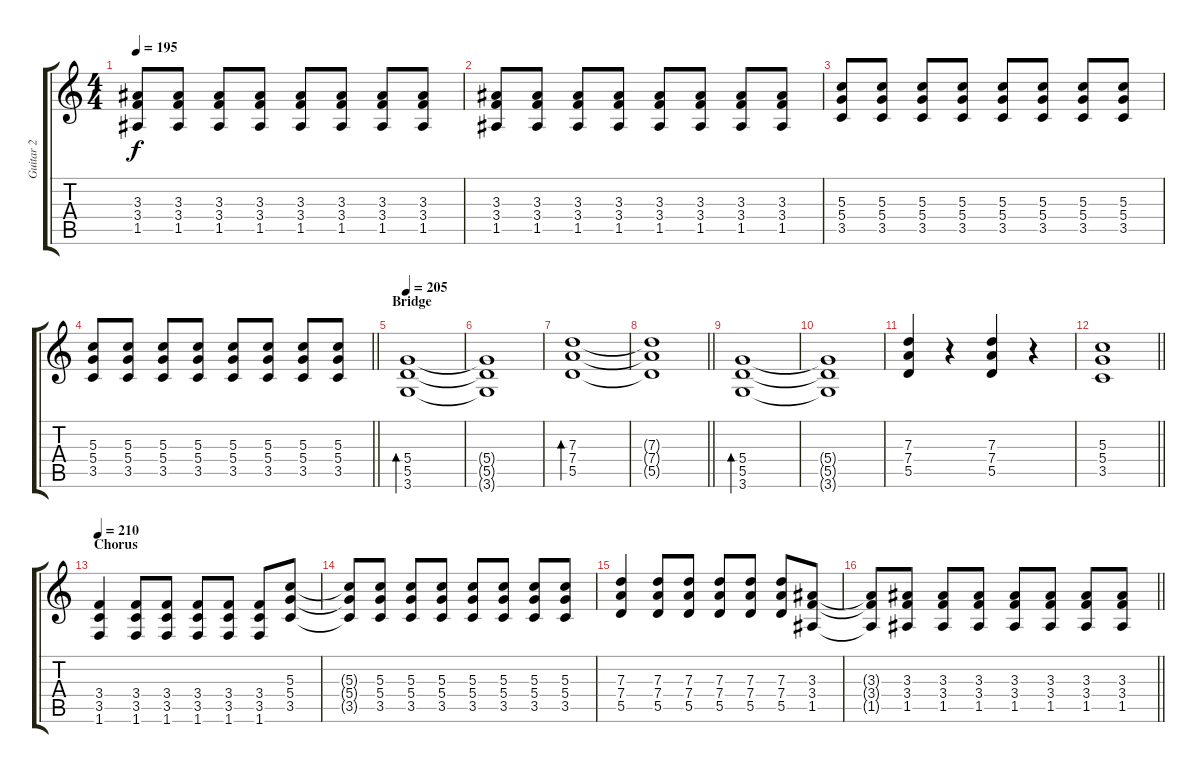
\track ("Guitar 2" "Guitar 2") {instrument distortionguitar}
\staff {score tabs}
\tuning (E4 B3 G3 D3 A2 E2) {hide}
\ts (4 4)
\tempo 195
\clef g2
\ks c
(3.3 3.4 1.5).8{dy f} (3.3 3.4 1.5).8 (3.3 3.4 1.5).8 (3.3 3.4 1.5).8 (3.3 3.4 1.5).8 (3.3 3.4 1.5).8 (3.3 3.4 1.5).8 (3.3 3.4 1.5).8 |
(3.3 3.4 1.5).8 (3.3 3.4 1.5).8 (3.3 3.4 1.5).8 (3.3 3.4 1.5).8 (3.3 3.4 1.5).8 (3.3 3.4 1.5).8 (3.3 3.4 1.5).8 (3.3 3.4 1.5).8 |
(5.3 5.4 3.5).8 (5.3 5.4 3.5).8 (5.3 5.4 3.5).8 (5.3 5.4 3.5).8 (5.3 5.4 3.5).8 (5.3 5.4 3.5).8 (5.3 5.4 3.5).8 (5.3 5.4 3.5).8 |
\barLineRight lightlight
(5.3 5.4 3.5).8 (5.3 5.4 3.5).8 (5.3 5.4 3.5).8 (5.3 5.4 3.5).8 (5.3 5.4 3.5).8 (5.3 5.4 3.5).8 (5.3 5.4 3.5).8 (5.3 5.4 3.5).8 |
\section ("" "Bridge")
\tempo 205
(5.4 5.5 3.6).1{bd 60} |
(5.4{t} 5.5{t} 3.6{t}).1 |
(7.3 7.4 5.5).1{bd 60} |
\barLineRight lightlight
(7.3{t} 7.4{t} 5.5{t}).1 |
(5.4 5.5 3.6).1{bd 60} |
(5.4{t} 5.5{t} 3.6{t}).1 |
(7.3 7.4 5.5).4 r.4 (7.3 7.4 5.5).4 r.4 |
\barLineRight lightlight
(5.3 5.4 3.5).1 |
\section ("" "Chorus")
\tempo 210
(3.4 3.5 1.6).4 (3.4 3.5 1.6).8 (3.4 3.5 1.6).8 (3.4 3.5 1.6).8 (3.4 3.5 1.6).8 (3.4 3.5 1.6).8 (5.3 5.4 3.5).8 |
(5.3{t} 5.4{t} 3.5{t}).8 (5.3 5.4 3.5).8 (5.3 5.4 3.5).8 (5.3 5.4 3.5).8 (5.3 5.4 3.5).8 (5.3 5.4 3.5).8 (5.3 5.4 3.5).8 (5.3 5.4 3.5).8 |
(7.3 7.4 5.5).4 (7.3 7.4 5.5).8 (7.3 7.4 5.5).8 (7.3 7.4 5.5).8 (7.3 7.4 5.5).8 (7.3 7.4 5.5).8 (3.3 3.4 1.5).8 |
\barLineRight lightlight
(3.3{t} 3.4{t} 1.5{t}).8 (3.3 3.4 1.5).8 (3.3 3.4 1.5).8 (3.3 3.4 1.5).8 (3.3 3.4 1.5).8 (3.3 3.4 1.5).8 (3.3 3.4 1.5).8 (3.3 3.4 1.5).8
